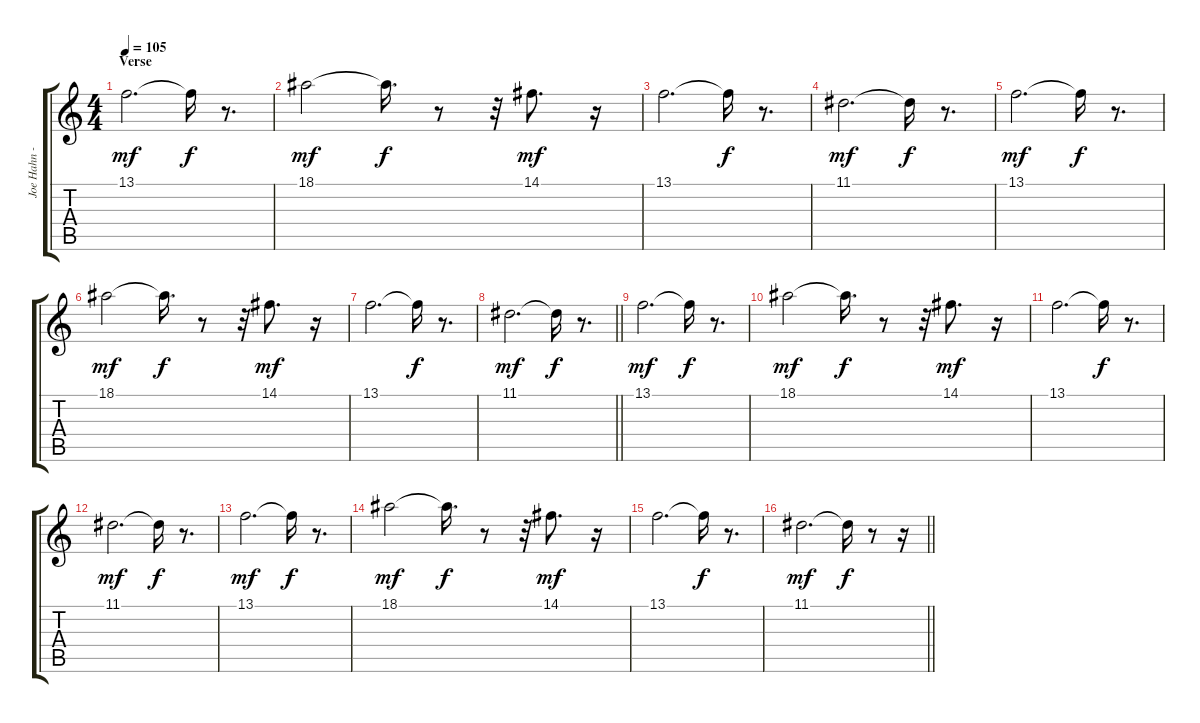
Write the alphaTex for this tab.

\track ("Joe Hahn - Sample [Piano 2]" "Joe Hahn -") {instrument acousticgrandpiano}
\staff {score tabs}
\tuning (E4 B3 G3 D3 A2 E2) {hide}
\ts (4 4)
\section ("" "Verse")
\tempo 105
\clef g2
\ks c
13.1.2{d dy mf} 13.1{t}.16{dy f} r.8{d} |
18.1.2{dy mf} 18.1{t}.16{d dy f} r.8 r.32 14.1.8{d dy mf} r.16 |
13.1.2{d} 13.1{t}.16{dy f} r.8{d} |
11.1.2{d dy mf} 11.1{t}.16{dy f} r.8{d} |
13.1.2{d dy mf} 13.1{t}.16{dy f} r.8{d} |
18.1.2{dy mf} 18.1{t}.16{d dy f} r.8 r.32 14.1.8{d dy mf} r.16 |
13.1.2{d} 13.1{t}.16{dy f} r.8{d} |
\barLineRight lightlight
11.1.2{d dy mf} 11.1{t}.16{dy f} r.8{d} |
13.1.2{d dy mf} 13.1{t}.16{dy f} r.8{d} |
18.1.2{dy mf} 18.1{t}.16{d dy f} r.8 r.32 14.1.8{d dy mf} r.16 |
13.1.2{d} 13.1{t}.16{dy f} r.8{d} |
11.1.2{d dy mf} 11.1{t}.16{dy f} r.8{d} |
13.1.2{d dy mf} 13.1{t}.16{dy f} r.8{d} |
18.1.2{dy mf} 18.1{t}.16{d dy f} r.8 r.32 14.1.8{d dy mf} r.16 |
13.1.2{d} 13.1{t}.16{dy f} r.8{d} |
\barLineRight lightlight
11.1.2{d dy mf} 11.1{t}.16{dy f} r.8 r.16
